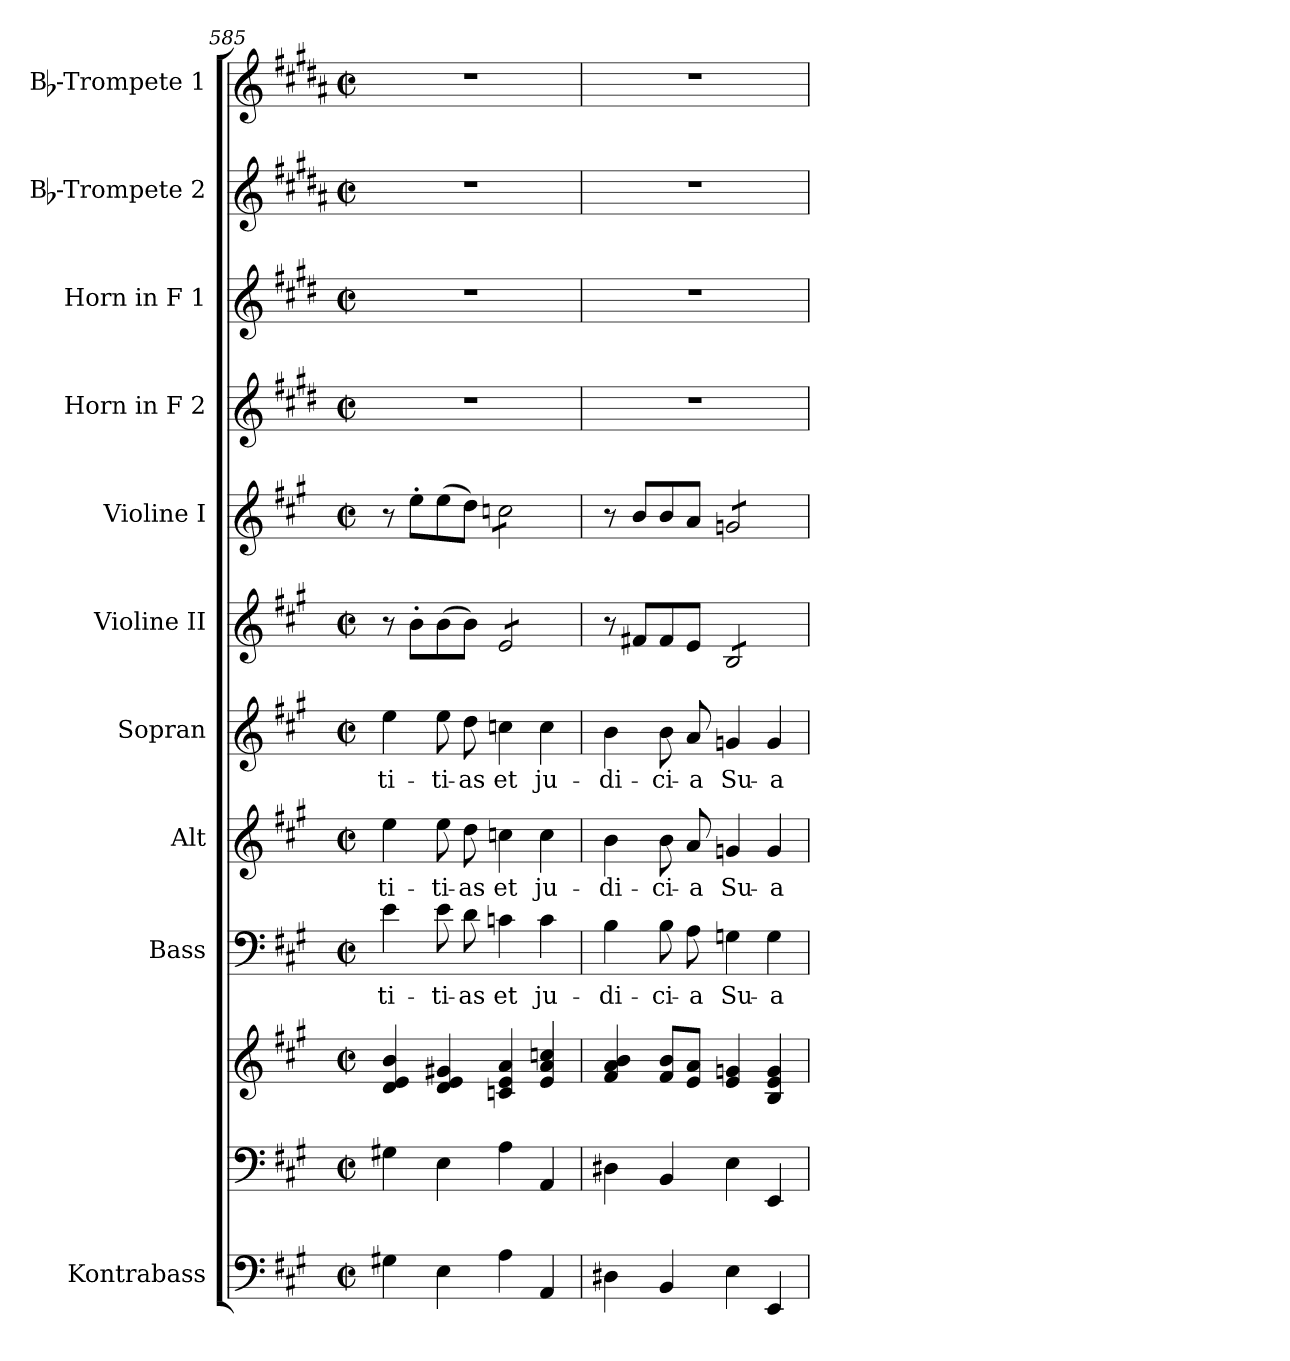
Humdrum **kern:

**kern	**kern	**kern	**kern	**text	**kern	**text	**kern	**text	**kern	**kern	**kern	**kern	**kern	**kern
*part11	*part10	*part10	*part9	*part9	*part8	*part8	*part7	*part7	*part6	*part5	*part4	*part3	*part2	*part1
*staff12	*staff11	*staff10	*staff9	*staff9	*staff8	*staff8	*staff7	*staff7	*staff6	*staff5	*staff4	*staff3	*staff2	*staff1
*I"Kontrabass	*	*	*I"Bass	*	*I"Alt	*	*I"Sopran	*	*I"Violine II	*I"Violine I	*I"Horn in F 2	*I"Horn in F 1	*I"Bb-Trompete 2	*I"Bb-Trompete 1
*I'Kb.	*	*	*I'B.	*	*I'A.	*	*I'S.	*	*I'Vl. II	*I'Vl. I	*	*	*I'Bb Trp. 2	*I'Bb Trp. 1
!!LO:PB:g=z
*clefF4	*clefF4	*clefG2	*clefF4	*	*clefG2	*	*clefG2	*	*clefG2	*clefG2	*clefG2	*clefG2	*clefG2	*clefG2
*ITrd7c12	*	*	*	*	*	*	*	*	*	*	*ITrd4c7	*ITrd4c7	*ITrd1c2	*ITrd1c2
*k[f#c#g#]	*k[f#c#g#]	*k[f#c#g#]	*k[f#c#g#]	*	*k[f#c#g#]	*	*k[f#c#g#]	*	*k[f#c#g#]	*k[f#c#g#]	*k[f#c#g#]	*k[f#c#g#]	*k[f#c#g#]	*k[f#c#g#]
*A:	*A:	*A:	*A:	*	*A:	*	*A:	*	*A:	*A:	*A:	*A:	*A:	*A:
*M2/2	*M2/2	*M2/2	*M2/2	*	*M2/2	*	*M2/2	*	*M2/2	*M2/2	*M2/2	*M2/2	*M2/2	*M2/2
*met(c|)	*met(c|)	*met(c|)	*met(c|)	*	*met(c|)	*	*met(c|)	*	*met(c|)	*met(c|)	*met(c|)	*met(c|)	*met(c|)	*met(c|)
=585	=585	=585	=585	=585	=585	=585	=585	=585	=585	=585	=585	=585	=585	=585
!	!	!	!	!LO:LY:b	!	!LO:LY:b	!	!LO:LY:b	!	!	!	!	!	!
4GG#X\	4G#X\	4d/ 4e/ 4b/	4e\	-ti-	4ee\	-ti-	4ee\	-ti-	8r	8r	1r	1r	1r	1r
.	.	.	.	.	.	.	.	.	8b'>\L	8ee'>\L	.	.	.	.
!	!	!	!	!LO:LY:b	!	!LO:LY:b	!	!LO:LY:b	!	!	!	!	!	!
4EE\	4E\	4d/ 4e/ 4g#X/	8e\	-ti-	8ee\	-ti-	8ee\	-ti-	(>8b\	(>8ee\	.	.	.	.
!	!	!	!	!LO:LY:b	!	!LO:LY:b	!	!LO:LY:b	!	!	!	!	!	!
.	.	.	8d\	-as	8dd\	-as	8dd\	-as	8b\J)	8dd\J)	.	.	.	.
!	!	!	!	!LO:LY:b	!	!LO:LY:b	!	!LO:LY:b	!	!	!	!	!	!
*	*	*	*	*	*	*	*	*	*tremolo	*	*	*	*	*
*	*	*	*	*	*	*	*	*	*	*tremolo	*	*	*	*
4AA\	4A\	4cn/ 4e/ 4a/	4cn\	et	4ccn\	et	4ccn\	et	8e/L	8ccn\L	.	.	.	.
.	.	.	.	.	.	.	.	.	8e/	8ccn\	.	.	.	.
!	!	!	!	!LO:LY:b	!	!LO:LY:b	!	!LO:LY:b	!	!	!	!	!	!
4AAA/	4AA/	4e/ 4a/ 4ccn/	4c\	ju-	4cc\	ju-	4cc\	ju-	8e/	8ccn\	.	.	.	.
.	.	.	.	.	.	.	.	.	8e/J	8ccn\J	.	.	.	.
*	*	*	*	*	*	*	*	*	*	*Xtremolo	*	*	*	*
*	*	*	*	*	*	*	*	*	*Xtremolo	*	*	*	*	*
=586	=586	=586	=586	=586	=586	=586	=586	=586	=586	=586	=586	=586	=586	=586
!	!	!	!	!LO:LY:b	!	!LO:LY:b	!	!LO:LY:b	!	!	!	!	!	!
4DD#X\	4D#X\	4f#/ 4a/ 4b/	4B\	-di-	4b\	-di-	4b\	-di-	8r	8r	1r	1r	1r	1r
.	.	.	.	.	.	.	.	.	8f#X/L	8b/L	.	.	.	.
!	!	!	!	!LO:LY:b	!	!LO:LY:b	!	!LO:LY:b	!	!	!	!	!	!
4BBB/	4BB/	8f#/ 8b/L	8B\	-ci-	8b\	-ci-	8b\	-ci-	8f#/	8b/	.	.	.	.
!	!	!	!	!LO:LY:b	!	!LO:LY:b	!	!LO:LY:b	!	!	!	!	!	!
.	.	8e/ 8a/J	8A\	-a	8a/	-a	8a/	-a	8e/J	8a/J	.	.	.	.
!	!	!	!	!LO:LY:b	!	!LO:LY:b	!	!LO:LY:b	!	!	!	!	!	!
*	*	*	*	*	*	*	*	*	*tremolo	*	*	*	*	*
*	*	*	*	*	*	*	*	*	*	*tremolo	*	*	*	*
4EE\	4E\	4e/ 4gn/	4Gn\	Su-	4gn/	Su-	4gn/	Su-	8B/L	8gn/L	.	.	.	.
.	.	.	.	.	.	.	.	.	8B/	8gn/	.	.	.	.
!	!	!	!	!LO:LY:b	!	!LO:LY:b	!	!LO:LY:b	!	!	!	!	!	!
4EEE/	4EE/	4B/ 4e/ 4g/	4G\	-a	4g/	-a	4g/	-a	8B/	8gn/	.	.	.	.
.	.	.	.	.	.	.	.	.	8B/J	8gn/J	.	.	.	.
*	*	*	*	*	*	*	*	*	*	*Xtremolo	*	*	*	*
*	*	*	*	*	*	*	*	*	*Xtremolo	*	*	*	*	*
=	=	=	=	=	=	=	=	=	=	=	=	=	=	=
*-	*-	*-	*-	*-	*-	*-	*-	*-	*-	*-	*-	*-	*-	*-
